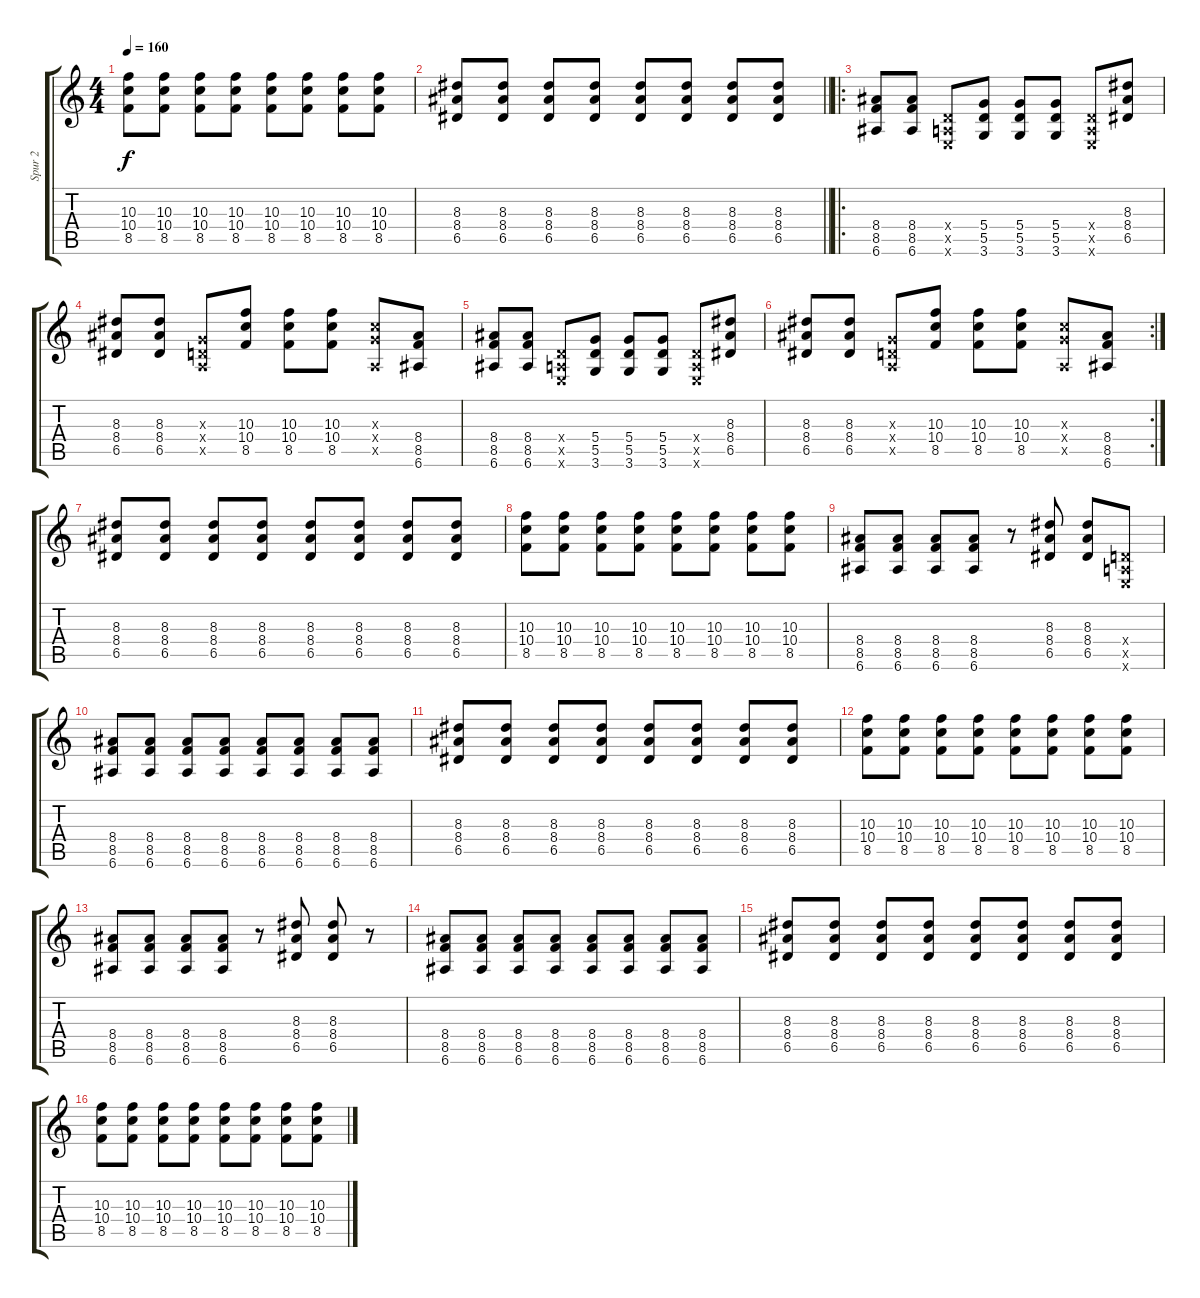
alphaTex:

\track ("Spur 2" "Spur 2") {instrument distortionguitar}
\staff {score tabs}
\tuning (E4 B3 G3 D3 A2 E2) {hide}
\ts (4 4)
\tempo 160
\clef g2
\ks c
(10.3 10.4 8.5).8{dy f} (10.3 10.4 8.5).8 (10.3 10.4 8.5).8 (10.3 10.4 8.5).8 (10.3 10.4 8.5).8 (10.3 10.4 8.5).8 (10.3 10.4 8.5).8 (10.3 10.4 8.5).8 |
\barLineRight lightlight
(8.3 8.4 6.5).8 (8.3 8.4 6.5).8 (8.3 8.4 6.5).8 (8.3 8.4 6.5).8 (8.3 8.4 6.5).8 (8.3 8.4 6.5).8 (8.3 8.4 6.5).8 (8.3 8.4 6.5).8 |
\ro
(8.4 8.5 6.6).8 (8.4 8.5 6.6).8 (0.4{x} 0.5{x} 0.6{x}).8 (5.4 5.5 3.6).8 (5.4 5.5 3.6).8 (5.4 5.5 3.6).8 (0.4{x} 0.5{x} 0.6{x}).8 (8.3 8.4 6.5).8 |
(8.3 8.4 6.5).8 (8.3 8.4 6.5).8 (0.3{x} 0.4{x} 0.5{x}).8 (10.3 10.4 8.5).8 (10.3 10.4 8.5).8 (10.3 10.4 8.5).8 (0.3{x} 10.4{x} 0.5{x}).8 (8.4 8.5 6.6).8 |
(8.4 8.5 6.6).8 (8.4 8.5 6.6).8 (0.4{x} 0.5{x} 0.6{x}).8 (5.4 5.5 3.6).8 (5.4 5.5 3.6).8 (5.4 5.5 3.6).8 (0.4{x} 0.5{x} 0.6{x}).8 (8.3 8.4 6.5).8 |
\rc 2
(8.3 8.4 6.5).8 (8.3 8.4 6.5).8 (0.3{x} 0.4{x} 0.5{x}).8 (10.3 10.4 8.5).8 (10.3 10.4 8.5).8 (10.3 10.4 8.5).8 (0.3{x} 10.4{x} 0.5{x}).8 (8.4 8.5 6.6).8 |
(8.3 8.4 6.5).8 (8.3 8.4 6.5).8 (8.3 8.4 6.5).8 (8.3 8.4 6.5).8 (8.3 8.4 6.5).8 (8.3 8.4 6.5).8 (8.3 8.4 6.5).8 (8.3 8.4 6.5).8 |
(10.3 10.4 8.5).8 (10.3 10.4 8.5).8 (10.3 10.4 8.5).8 (10.3 10.4 8.5).8 (10.3 10.4 8.5).8 (10.3 10.4 8.5).8 (10.3 10.4 8.5).8 (10.3 10.4 8.5).8 |
(8.4 8.5 6.6).8 (8.4 8.5 6.6).8 (8.4 8.5 6.6).8 (8.4 8.5 6.6).8 r.8 (8.3 8.4 6.5).8 (8.3 8.4 6.5).8 (0.4{x} 0.5{x} 0.6{x}).8 |
(8.4 8.5 6.6).8 (8.4 8.5 6.6).8 (8.4 8.5 6.6).8 (8.4 8.5 6.6).8 (8.4 8.5 6.6).8 (8.4 8.5 6.6).8 (8.4 8.5 6.6).8 (8.4 8.5 6.6).8 |
(8.3 8.4 6.5).8 (8.3 8.4 6.5).8 (8.3 8.4 6.5).8 (8.3 8.4 6.5).8 (8.3 8.4 6.5).8 (8.3 8.4 6.5).8 (8.3 8.4 6.5).8 (8.3 8.4 6.5).8 |
(10.3 10.4 8.5).8 (10.3 10.4 8.5).8 (10.3 10.4 8.5).8 (10.3 10.4 8.5).8 (10.3 10.4 8.5).8 (10.3 10.4 8.5).8 (10.3 10.4 8.5).8 (10.3 10.4 8.5).8 |
(8.4 8.5 6.6).8 (8.4 8.5 6.6).8 (8.4 8.5 6.6).8 (8.4 8.5 6.6).8 r.8 (8.3 8.4 6.5).8 (8.3 8.4 6.5).8 r.8 |
(8.4 8.5 6.6).8 (8.4 8.5 6.6).8 (8.4 8.5 6.6).8 (8.4 8.5 6.6).8 (8.4 8.5 6.6).8 (8.4 8.5 6.6).8 (8.4 8.5 6.6).8 (8.4 8.5 6.6).8 |
(8.3 8.4 6.5).8 (8.3 8.4 6.5).8 (8.3 8.4 6.5).8 (8.3 8.4 6.5).8 (8.3 8.4 6.5).8 (8.3 8.4 6.5).8 (8.3 8.4 6.5).8 (8.3 8.4 6.5).8 |
(10.3 10.4 8.5).8 (10.3 10.4 8.5).8 (10.3 10.4 8.5).8 (10.3 10.4 8.5).8 (10.3 10.4 8.5).8 (10.3 10.4 8.5).8 (10.3 10.4 8.5).8 (10.3 10.4 8.5).8
